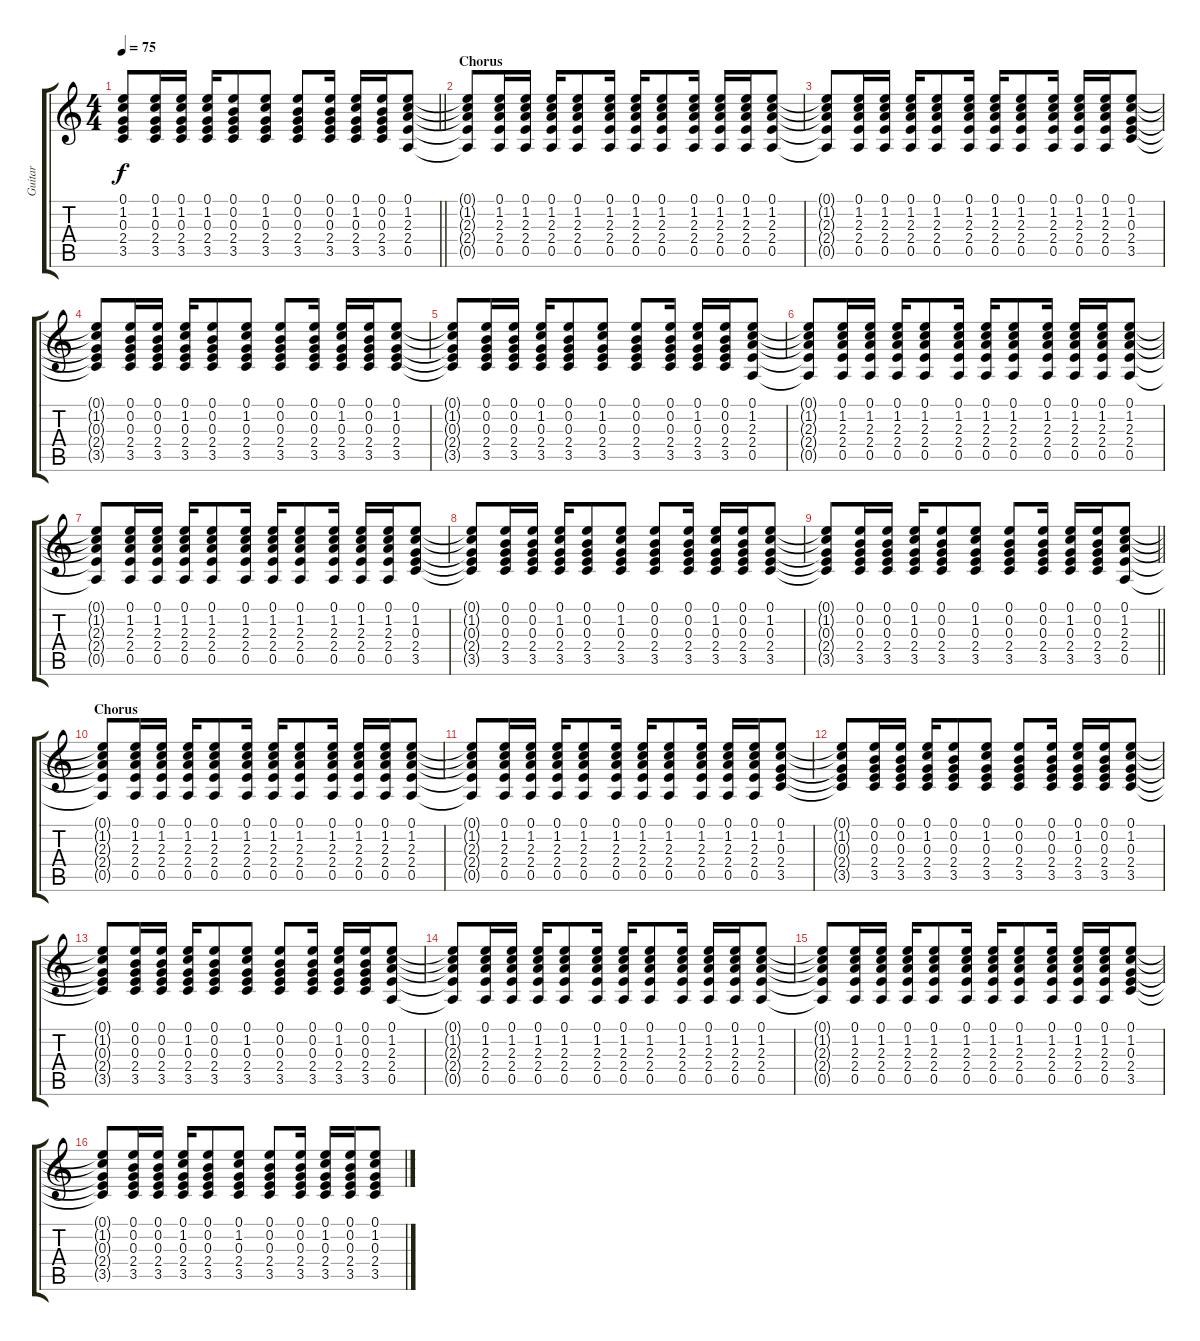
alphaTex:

\track ("Guitar" "Guitar") {instrument acousticguitarsteel}
\staff {score tabs}
\tuning (E4 B3 G3 D3 A2 E2) {hide}
\ts (4 4)
\tempo 75
\clef g2
\barLineRight lightlight
\ks c
(0.1{t} 1.2{t} 0.3{t} 2.4{t} 3.5{t}).8{dy f} (0.1 1.2 0.3 2.4 3.5).16 (0.1 1.2 0.3 2.4 3.5).16 (0.1 1.2 0.3 2.4 3.5).16 (0.1 0.2 0.3 2.4 3.5).8 (0.1 1.2 0.3 2.4 3.5).8 (0.1 0.2 0.3 2.4 3.5).8 (0.1 0.2 0.3 2.4 3.5).16 (0.1 1.2 0.3 2.4 3.5).16 (0.1 0.2 0.3 2.4 3.5).16 (0.1 1.2 2.3 2.4 0.5).8 |
\section ("" "Chorus")
(0.1{t} 1.2{t} 2.3{t} 2.4{t} 0.5{t}).8 (0.1 1.2 2.3 2.4 0.5).16 (0.1 1.2 2.3 2.4 0.5).16 (0.1 1.2 2.3 2.4 0.5).16 (0.1 1.2 2.3 2.4 0.5).8 (0.1 1.2 2.3 2.4 0.5).16 (0.1 1.2 2.3 2.4 0.5).16 (0.1 1.2 2.3 2.4 0.5).8 (0.1 1.2 2.3 2.4 0.5).16 (0.1 1.2 2.3 2.4 0.5).16 (0.1 1.2 2.3 2.4 0.5).16 (0.1 1.2 2.3 2.4 0.5).8 |
(0.1{t} 1.2{t} 2.3{t} 2.4{t} 0.5{t}).8 (0.1 1.2 2.3 2.4 0.5).16 (0.1 1.2 2.3 2.4 0.5).16 (0.1 1.2 2.3 2.4 0.5).16 (0.1 1.2 2.3 2.4 0.5).8 (0.1 1.2 2.3 2.4 0.5).16 (0.1 1.2 2.3 2.4 0.5).16 (0.1 1.2 2.3 2.4 0.5).8 (0.1 1.2 2.3 2.4 0.5).16 (0.1 1.2 2.3 2.4 0.5).16 (0.1 1.2 2.3 2.4 0.5).16 (0.1 1.2 0.3 2.4 3.5).8 |
(0.1{t} 1.2{t} 0.3{t} 2.4{t} 3.5{t}).8 (0.1 0.2 0.3 2.4 3.5).16 (0.1 0.2 0.3 2.4 3.5).16 (0.1 1.2 0.3 2.4 3.5).16 (0.1 0.2 0.3 2.4 3.5).8 (0.1 1.2 0.3 2.4 3.5).8 (0.1 0.2 0.3 2.4 3.5).8 (0.1 0.2 0.3 2.4 3.5).16 (0.1 1.2 0.3 2.4 3.5).16 (0.1 0.2 0.3 2.4 3.5).16 (0.1 1.2 0.3 2.4 3.5).8 |
(0.1{t} 1.2{t} 0.3{t} 2.4{t} 3.5{t}).8 (0.1 0.2 0.3 2.4 3.5).16 (0.1 0.2 0.3 2.4 3.5).16 (0.1 1.2 0.3 2.4 3.5).16 (0.1 0.2 0.3 2.4 3.5).8 (0.1 1.2 0.3 2.4 3.5).8 (0.1 0.2 0.3 2.4 3.5).8 (0.1 0.2 0.3 2.4 3.5).16 (0.1 1.2 0.3 2.4 3.5).16 (0.1 0.2 0.3 2.4 3.5).16 (0.1 1.2 2.3 2.4 0.5).8 |
(0.1{t} 1.2{t} 2.3{t} 2.4{t} 0.5{t}).8 (0.1 1.2 2.3 2.4 0.5).16 (0.1 1.2 2.3 2.4 0.5).16 (0.1 1.2 2.3 2.4 0.5).16 (0.1 1.2 2.3 2.4 0.5).8 (0.1 1.2 2.3 2.4 0.5).16 (0.1 1.2 2.3 2.4 0.5).16 (0.1 1.2 2.3 2.4 0.5).8 (0.1 1.2 2.3 2.4 0.5).16 (0.1 1.2 2.3 2.4 0.5).16 (0.1 1.2 2.3 2.4 0.5).16 (0.1 1.2 2.3 2.4 0.5).8 |
(0.1{t} 1.2{t} 2.3{t} 2.4{t} 0.5{t}).8 (0.1 1.2 2.3 2.4 0.5).16 (0.1 1.2 2.3 2.4 0.5).16 (0.1 1.2 2.3 2.4 0.5).16 (0.1 1.2 2.3 2.4 0.5).8 (0.1 1.2 2.3 2.4 0.5).16 (0.1 1.2 2.3 2.4 0.5).16 (0.1 1.2 2.3 2.4 0.5).8 (0.1 1.2 2.3 2.4 0.5).16 (0.1 1.2 2.3 2.4 0.5).16 (0.1 1.2 2.3 2.4 0.5).16 (0.1 1.2 0.3 2.4 3.5).8 |
(0.1{t} 1.2{t} 0.3{t} 2.4{t} 3.5{t}).8 (0.1 0.2 0.3 2.4 3.5).16 (0.1 0.2 0.3 2.4 3.5).16 (0.1 1.2 0.3 2.4 3.5).16 (0.1 0.2 0.3 2.4 3.5).8 (0.1 1.2 0.3 2.4 3.5).8 (0.1 0.2 0.3 2.4 3.5).8 (0.1 0.2 0.3 2.4 3.5).16 (0.1 1.2 0.3 2.4 3.5).16 (0.1 0.2 0.3 2.4 3.5).16 (0.1 1.2 0.3 2.4 3.5).8 |
\barLineRight lightlight
(0.1{t} 1.2{t} 0.3{t} 2.4{t} 3.5{t}).8 (0.1 0.2 0.3 2.4 3.5).16 (0.1 0.2 0.3 2.4 3.5).16 (0.1 1.2 0.3 2.4 3.5).16 (0.1 0.2 0.3 2.4 3.5).8 (0.1 1.2 0.3 2.4 3.5).8 (0.1 0.2 0.3 2.4 3.5).8 (0.1 0.2 0.3 2.4 3.5).16 (0.1 1.2 0.3 2.4 3.5).16 (0.1 0.2 0.3 2.4 3.5).16 (0.1 1.2 2.3 2.4 0.5).8 |
\section ("" "Chorus")
(0.1{t} 1.2{t} 2.3{t} 2.4{t} 0.5{t}).8 (0.1 1.2 2.3 2.4 0.5).16 (0.1 1.2 2.3 2.4 0.5).16 (0.1 1.2 2.3 2.4 0.5).16 (0.1 1.2 2.3 2.4 0.5).8 (0.1 1.2 2.3 2.4 0.5).16 (0.1 1.2 2.3 2.4 0.5).16 (0.1 1.2 2.3 2.4 0.5).8 (0.1 1.2 2.3 2.4 0.5).16 (0.1 1.2 2.3 2.4 0.5).16 (0.1 1.2 2.3 2.4 0.5).16 (0.1 1.2 2.3 2.4 0.5).8 |
(0.1{t} 1.2{t} 2.3{t} 2.4{t} 0.5{t}).8 (0.1 1.2 2.3 2.4 0.5).16 (0.1 1.2 2.3 2.4 0.5).16 (0.1 1.2 2.3 2.4 0.5).16 (0.1 1.2 2.3 2.4 0.5).8 (0.1 1.2 2.3 2.4 0.5).16 (0.1 1.2 2.3 2.4 0.5).16 (0.1 1.2 2.3 2.4 0.5).8 (0.1 1.2 2.3 2.4 0.5).16 (0.1 1.2 2.3 2.4 0.5).16 (0.1 1.2 2.3 2.4 0.5).16 (0.1 1.2 0.3 2.4 3.5).8 |
(0.1{t} 1.2{t} 0.3{t} 2.4{t} 3.5{t}).8 (0.1 0.2 0.3 2.4 3.5).16 (0.1 0.2 0.3 2.4 3.5).16 (0.1 1.2 0.3 2.4 3.5).16 (0.1 0.2 0.3 2.4 3.5).8 (0.1 1.2 0.3 2.4 3.5).8 (0.1 0.2 0.3 2.4 3.5).8 (0.1 0.2 0.3 2.4 3.5).16 (0.1 1.2 0.3 2.4 3.5).16 (0.1 0.2 0.3 2.4 3.5).16 (0.1 1.2 0.3 2.4 3.5).8 |
(0.1{t} 1.2{t} 0.3{t} 2.4{t} 3.5{t}).8 (0.1 0.2 0.3 2.4 3.5).16 (0.1 0.2 0.3 2.4 3.5).16 (0.1 1.2 0.3 2.4 3.5).16 (0.1 0.2 0.3 2.4 3.5).8 (0.1 1.2 0.3 2.4 3.5).8 (0.1 0.2 0.3 2.4 3.5).8 (0.1 0.2 0.3 2.4 3.5).16 (0.1 1.2 0.3 2.4 3.5).16 (0.1 0.2 0.3 2.4 3.5).16 (0.1 1.2 2.3 2.4 0.5).8 |
(0.1{t} 1.2{t} 2.3{t} 2.4{t} 0.5{t}).8 (0.1 1.2 2.3 2.4 0.5).16 (0.1 1.2 2.3 2.4 0.5).16 (0.1 1.2 2.3 2.4 0.5).16 (0.1 1.2 2.3 2.4 0.5).8 (0.1 1.2 2.3 2.4 0.5).16 (0.1 1.2 2.3 2.4 0.5).16 (0.1 1.2 2.3 2.4 0.5).8 (0.1 1.2 2.3 2.4 0.5).16 (0.1 1.2 2.3 2.4 0.5).16 (0.1 1.2 2.3 2.4 0.5).16 (0.1 1.2 2.3 2.4 0.5).8 |
(0.1{t} 1.2{t} 2.3{t} 2.4{t} 0.5{t}).8 (0.1 1.2 2.3 2.4 0.5).16 (0.1 1.2 2.3 2.4 0.5).16 (0.1 1.2 2.3 2.4 0.5).16 (0.1 1.2 2.3 2.4 0.5).8 (0.1 1.2 2.3 2.4 0.5).16 (0.1 1.2 2.3 2.4 0.5).16 (0.1 1.2 2.3 2.4 0.5).8 (0.1 1.2 2.3 2.4 0.5).16 (0.1 1.2 2.3 2.4 0.5).16 (0.1 1.2 2.3 2.4 0.5).16 (0.1 1.2 0.3 2.4 3.5).8 |
(0.1{t} 1.2{t} 0.3{t} 2.4{t} 3.5{t}).8 (0.1 0.2 0.3 2.4 3.5).16 (0.1 0.2 0.3 2.4 3.5).16 (0.1 1.2 0.3 2.4 3.5).16 (0.1 0.2 0.3 2.4 3.5).8 (0.1 1.2 0.3 2.4 3.5).8 (0.1 0.2 0.3 2.4 3.5).8 (0.1 0.2 0.3 2.4 3.5).16 (0.1 1.2 0.3 2.4 3.5).16 (0.1 0.2 0.3 2.4 3.5).16 (0.1 1.2 0.3 2.4 3.5).8
